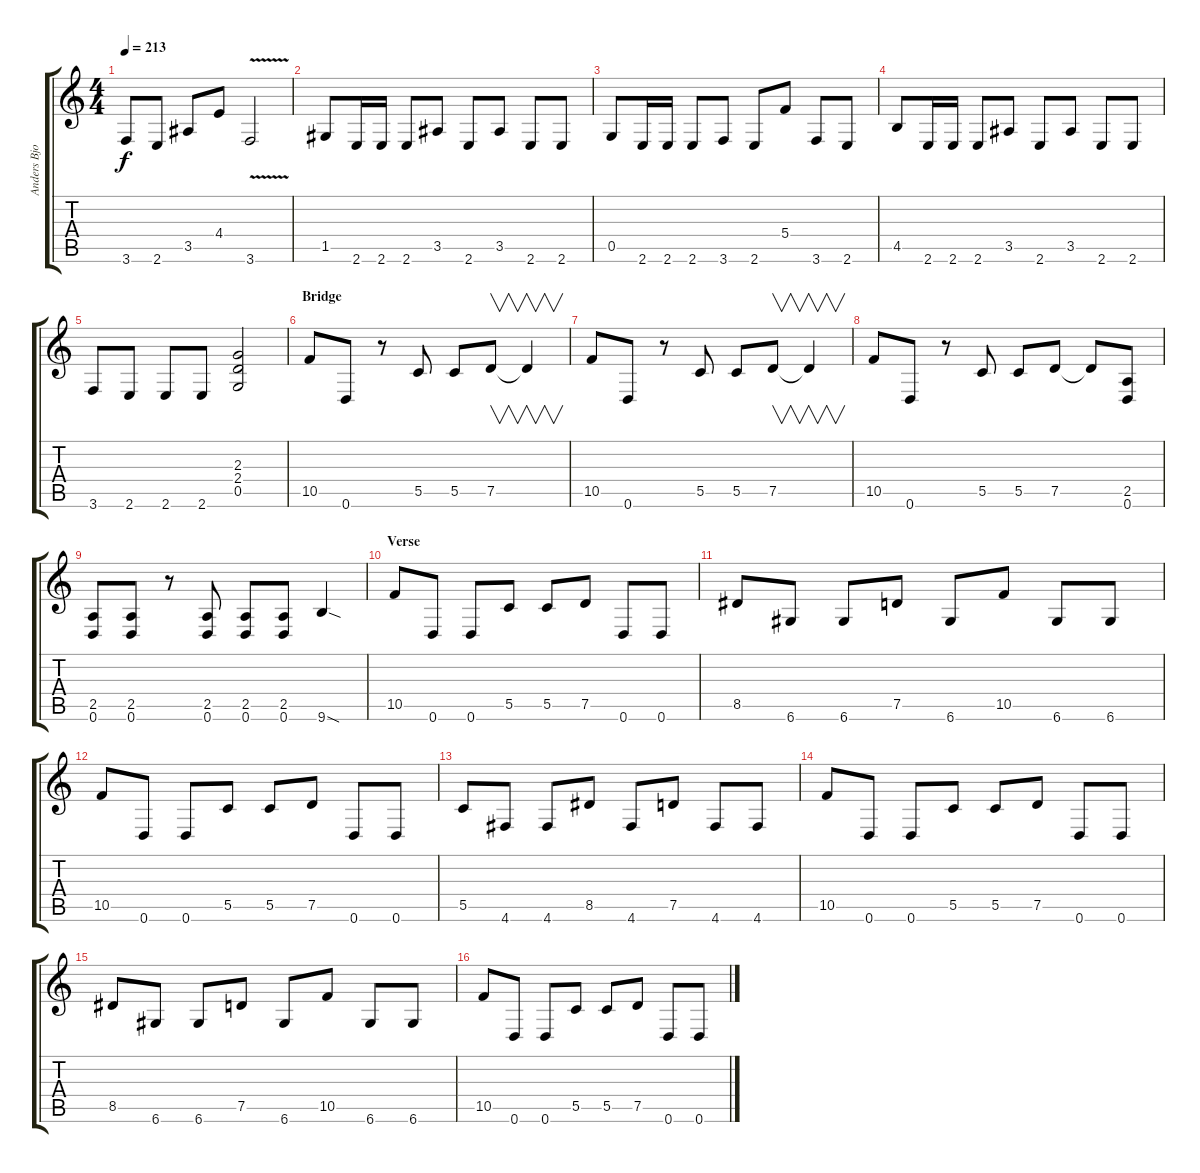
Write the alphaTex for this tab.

\track ("Anders Bjorler" "Anders Bjo") {instrument distortionguitar}
\staff {score tabs}
\tuning (D4 A3 F3 C3 G2 D2) {hide}
\ts (4 4)
\tempo 213
\clef g2
\ks c
3.6.8{dy f} 2.6.8 3.5.8 4.4.8 3.6{v}.2 |
1.5.8 2.6.16 2.6.16 2.6.8 3.5.8 2.6.8 3.5.8 2.6.8 2.6.8 |
0.5.8 2.6.16 2.6.16 2.6.8 3.6.8 2.6.8 5.4.8 3.6.8 2.6.8 |
4.5.8 2.6.16 2.6.16 2.6.8 3.5.8 2.6.8 3.5.8 2.6.8 2.6.8 |
3.6.8 2.6.8 2.6.8 2.6.8 (2.3 2.4 0.5).2 |
\section ("" "Bridge")
10.5.8 0.6.8 r.8 5.5.8 5.5.8 7.5.8{v} 7.5{t}.4{v} |
10.5.8 0.6.8 r.8 5.5.8 5.5.8 7.5.8{v} 7.5{t}.4{v} |
10.5.8 0.6.8 r.8 5.5.8 5.5.8 7.5.8 7.5{t}.8 (2.5 0.6).8 |
(2.5 0.6).8 (2.5 0.6).8 r.8 (2.5 0.6).8 (2.5 0.6).8 (2.5 0.6).8 9.6{sod}.4 |
\section ("" "Verse")
10.5.8 0.6.8 0.6.8 5.5.8 5.5.8 7.5.8 0.6.8 0.6.8 |
8.5.8 6.6.8 6.6.8 7.5.8 6.6.8 10.5.8 6.6.8 6.6.8 |
10.5.8 0.6.8 0.6.8 5.5.8 5.5.8 7.5.8 0.6.8 0.6.8 |
5.5.8 4.6.8 4.6.8 8.5.8 4.6.8 7.5.8 4.6.8 4.6.8 |
10.5.8 0.6.8 0.6.8 5.5.8 5.5.8 7.5.8 0.6.8 0.6.8 |
8.5.8 6.6.8 6.6.8 7.5.8 6.6.8 10.5.8 6.6.8 6.6.8 |
10.5.8 0.6.8 0.6.8 5.5.8 5.5.8 7.5.8 0.6.8 0.6.8
